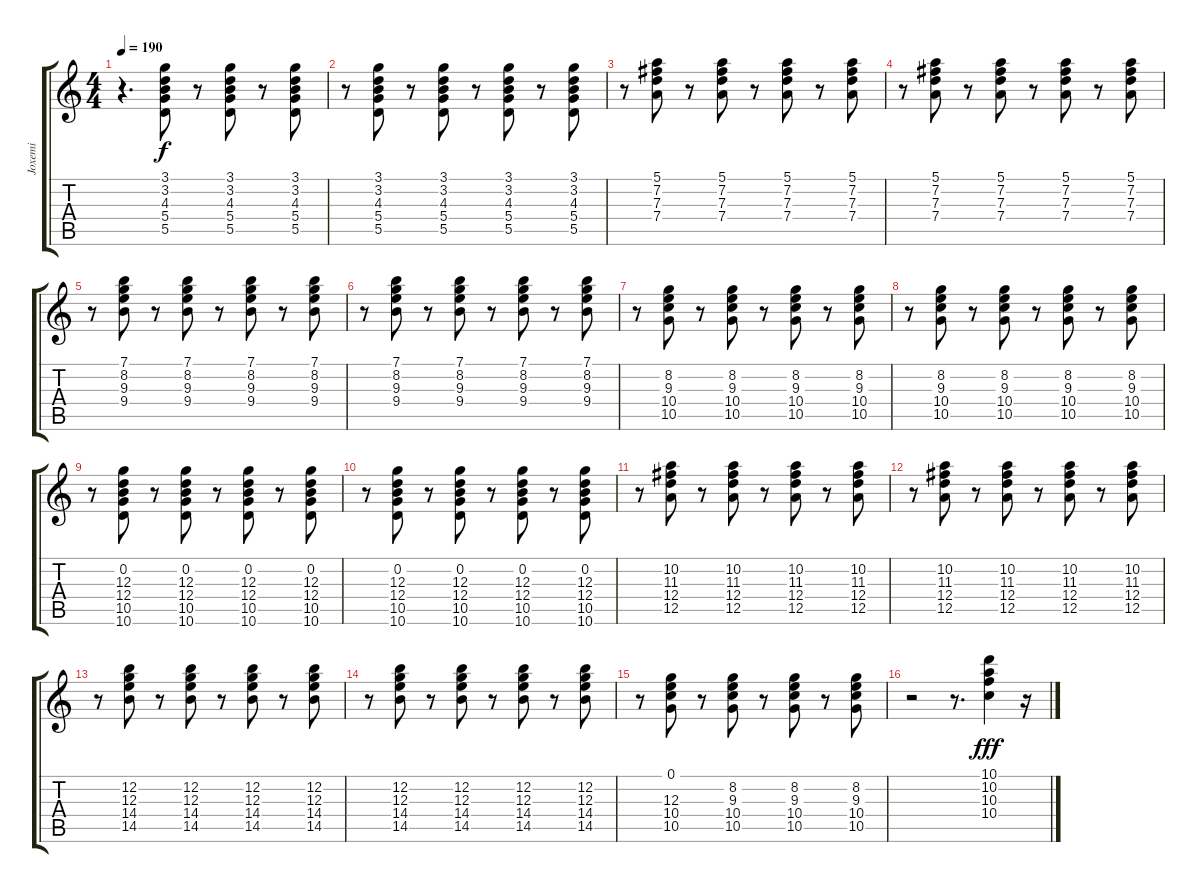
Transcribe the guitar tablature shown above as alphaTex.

\track ("Joxemi" "Joxemi") {instrument distortionguitar}
\staff {score tabs}
\tuning (E4 B3 G3 D3 A2 E2) {hide}
\ts (4 4)
\tempo 190
\clef g2
\ks c
r.4{d dy f} (3.1 3.2 4.3 5.4 5.5).8{volume 9 instrument electricguitarclean} r.8 (3.1 3.2 4.3 5.4 5.5).8 r.8 (3.1 3.2 4.3 5.4 5.5).8 |
r.8 (3.1 3.2 4.3 5.4 5.5).8 r.8 (3.1 3.2 4.3 5.4 5.5).8 r.8 (3.1 3.2 4.3 5.4 5.5).8 r.8 (3.1 3.2 4.3 5.4 5.5).8 |
r.8 (5.1 7.2 7.3 7.4).8 r.8 (5.1 7.2 7.3 7.4).8 r.8 (5.1 7.2 7.3 7.4).8 r.8 (5.1 7.2 7.3 7.4).8 |
r.8 (5.1 7.2 7.3 7.4).8 r.8 (5.1 7.2 7.3 7.4).8 r.8 (5.1 7.2 7.3 7.4).8 r.8 (5.1 7.2 7.3 7.4).8 |
r.8 (7.1 8.2 9.3 9.4).8 r.8 (7.1 8.2 9.3 9.4).8 r.8 (7.1 8.2 9.3 9.4).8 r.8 (7.1 8.2 9.3 9.4).8 |
r.8 (7.1 8.2 9.3 9.4).8 r.8 (7.1 8.2 9.3 9.4).8 r.8 (7.1 8.2 9.3 9.4).8 r.8 (7.1 8.2 9.3 9.4).8 |
r.8 (8.2 9.3 10.4 10.5).8 r.8 (8.2 9.3 10.4 10.5).8 r.8 (8.2 9.3 10.4 10.5).8 r.8 (8.2 9.3 10.4 10.5).8 |
r.8 (8.2 9.3 10.4 10.5).8 r.8 (8.2 9.3 10.4 10.5).8 r.8 (8.2 9.3 10.4 10.5).8 r.8 (8.2 9.3 10.4 10.5).8 |
r.8 (0.2 12.3 12.4 10.5 10.6).8 r.8 (0.2 12.3 12.4 10.5 10.6).8 r.8 (0.2 12.3 12.4 10.5 10.6).8 r.8 (0.2 12.3 12.4 10.5 10.6).8 |
r.8 (0.2 12.3 12.4 10.5 10.6).8 r.8 (0.2 12.3 12.4 10.5 10.6).8 r.8 (0.2 12.3 12.4 10.5 10.6).8 r.8 (0.2 12.3 12.4 10.5 10.6).8 |
r.8 (10.2 11.3 12.4 12.5).8 r.8 (10.2 11.3 12.4 12.5).8 r.8 (10.2 11.3 12.4 12.5).8 r.8 (10.2 11.3 12.4 12.5).8 |
r.8 (10.2 11.3 12.4 12.5).8 r.8 (10.2 11.3 12.4 12.5).8 r.8 (10.2 11.3 12.4 12.5).8 r.8 (10.2 11.3 12.4 12.5).8 |
r.8 (12.2 12.3 14.4 14.5).8 r.8 (12.2 12.3 14.4 14.5).8 r.8 (12.2 12.3 14.4 14.5).8 r.8 (12.2 12.3 14.4 14.5).8 |
r.8 (12.2 12.3 14.4 14.5).8 r.8 (12.2 12.3 14.4 14.5).8 r.8 (12.2 12.3 14.4 14.5).8 r.8 (12.2 12.3 14.4 14.5).8 |
r.8 (0.1 12.3 10.4 10.5).8 r.8 (8.2 9.3 10.4 10.5).8 r.8 (8.2 9.3 10.4 10.5).8 r.8 (8.2 9.3 10.4 10.5).8 |
r.2 r.8{d} (10.1 10.2 10.3 10.4).4{dy fff volume 3 balance 0 instrument distortionguitar} r.16
